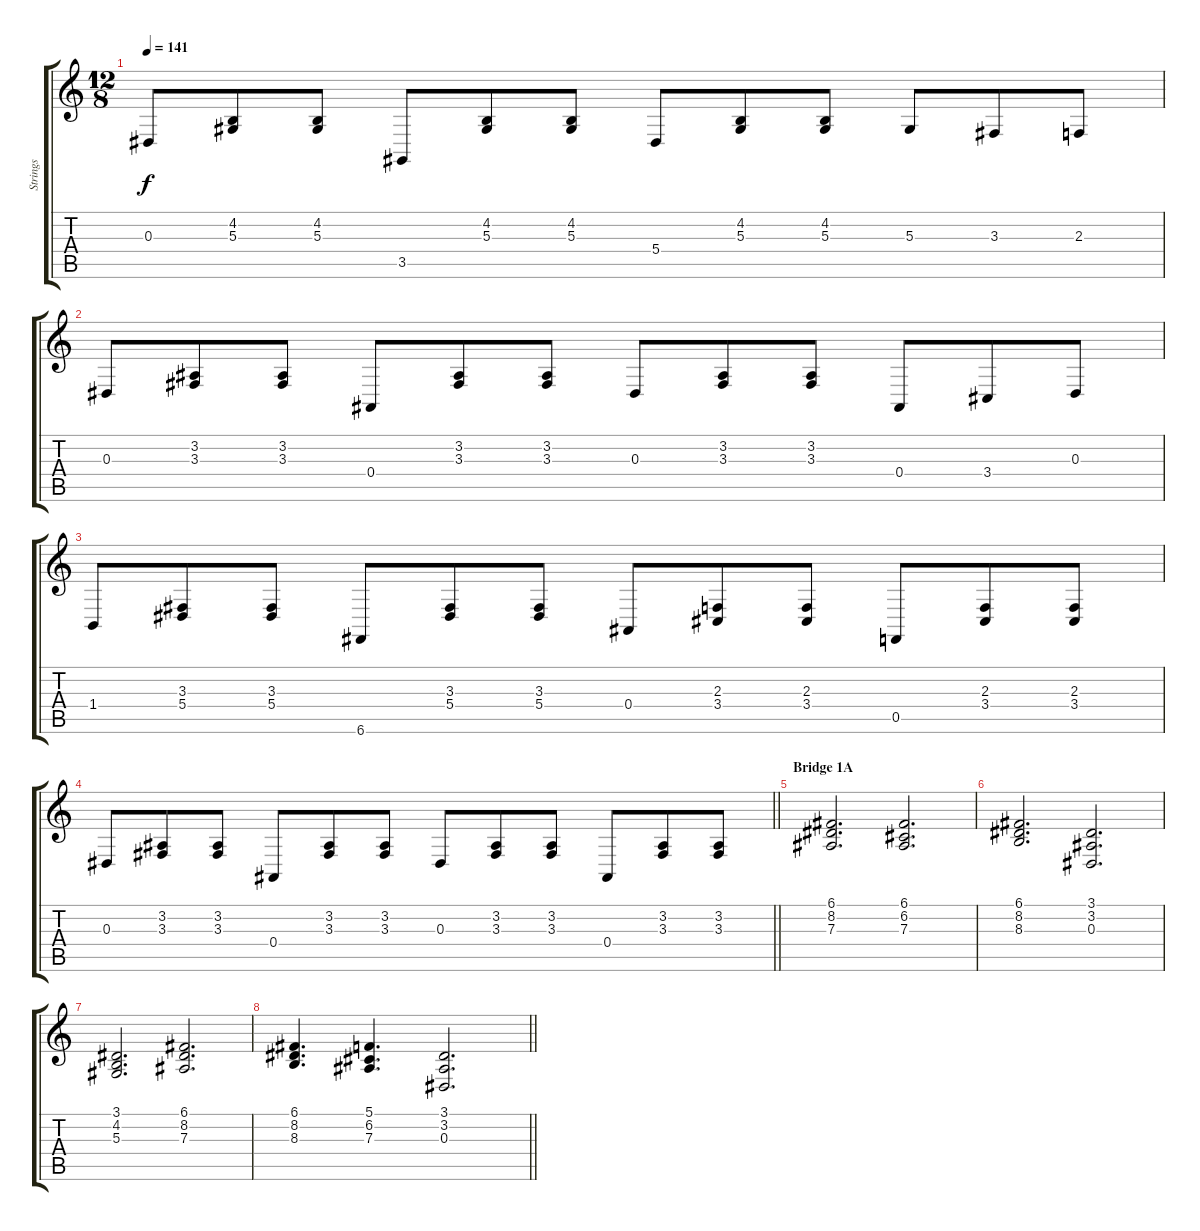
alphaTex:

\track ("Strings" "Strings") {instrument stringensemble1}
\staff {score tabs}
\tuning (C4 G3 Eb3 Bb2 F2 C2) {hide}
\ts (12 8)
\tempo 141
\clef g2
\ks c
0.3.8{dy f} (4.2 5.3).8 (4.2 5.3).8 3.5.8 (4.2 5.3).8 (4.2 5.3).8 5.4.8 (4.2 5.3).8 (4.2 5.3).8 5.3.8 3.3.8 2.3.8 |
0.3.8 (3.2 3.3).8 (3.2 3.3).8 0.4.8 (3.2 3.3).8 (3.2 3.3).8 0.3.8 (3.2 3.3).8 (3.2 3.3).8 0.4.8 3.4.8 0.3.8 |
1.4.8 (3.3 5.4).8 (3.3 5.4).8 6.6.8 (3.3 5.4).8 (3.3 5.4).8 0.4.8 (2.3 3.4).8 (2.3 3.4).8 0.5.8 (2.3 3.4).8 (2.3 3.4).8 |
\barLineRight lightlight
0.3.8 (3.2 3.3).8 (3.2 3.3).8 0.4.8 (3.2 3.3).8 (3.2 3.3).8 0.3.8 (3.2 3.3).8 (3.2 3.3).8 0.4.8 (3.2 3.3).8 (3.2 3.3).8 |
\section ("" "Bridge 1A")
(6.1 8.2 7.3).2{d} (6.1 6.2 7.3).2{d} |
(6.1 8.2 8.3).2{d} (3.1 3.2 0.3).2{d} |
(3.1 4.2 5.3).2{d} (6.1 8.2 7.3).2{d} |
\barLineRight lightlight
(6.1 8.2 8.3).4{d} (5.1 6.2 7.3).4{d} (3.1 3.2 0.3).2{d}
